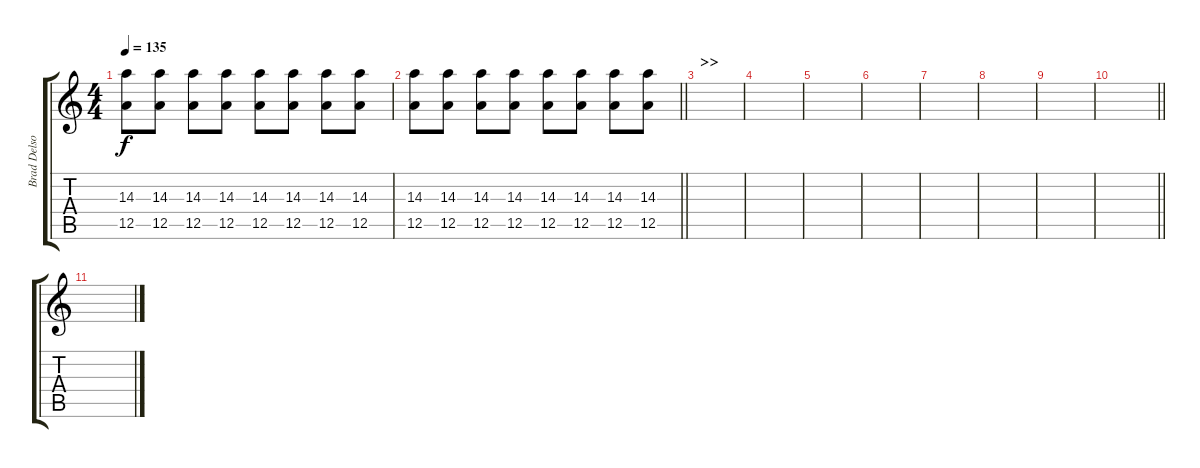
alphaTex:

\track ("Brad Delson - Guitar" "Brad Delso") {instrument overdrivenguitar}
\staff {score tabs}
\tuning (E4 B3 G3 D3 A2 E2) {hide}
\ts (4 4)
\tempo 135
\clef g2
\ks c
(14.3 12.5).8{dy f} (14.3 12.5).8 (14.3 12.5).8 (14.3 12.5).8 (14.3 12.5).8 (14.3 12.5).8 (14.3 12.5).8 (14.3 12.5).8 |
\barLineRight lightlight
(14.3 12.5).8 (14.3 12.5).8 (14.3 12.5).8 (14.3 12.5).8 (14.3 12.5).8 (14.3 12.5).8 (14.3 12.5).8 (14.3 12.5).8 |
\section ("" ">>")
|
|
|
|
|
|
|
\barLineRight lightlight
|
\section ("" "")
